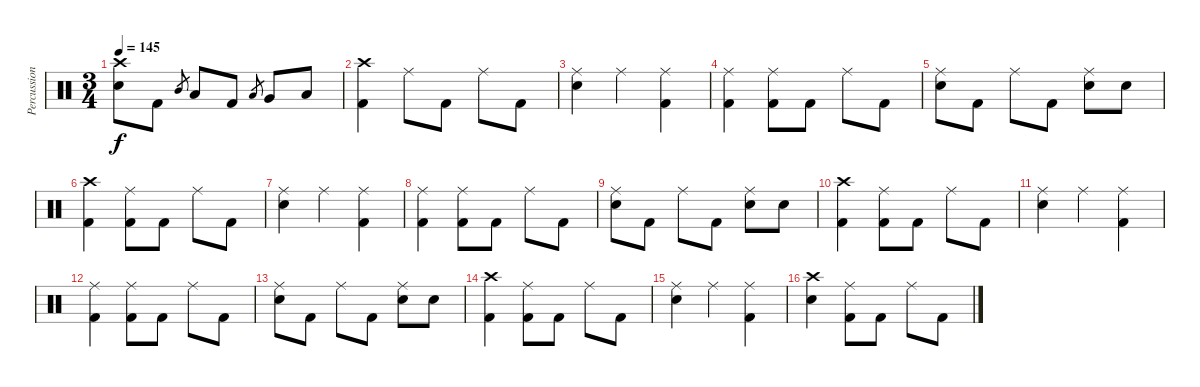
\track ("Percussion" "Percussion") {instrument percussion}
\staff {score}
\articulation defaults
\ts (3 4)
\tempo 145
\clef neutral
\ks c
("Crash high (hit)" "Snare (hit) 2").8{dy f} "Kick (hit) 2".8 "Mid Tom (hit)".8{gr} "Low Tom (hit)".8 "Kick (hit) 2".8 "Low Tom (hit)".8{gr} "Very Low Tom (hit)".8 "Low Floor Tom (hit)".8 |
("Crash high (hit)" "Kick (hit) 2").4{volume 15} "Ride (middle)".8 "Kick (hit) 2".8 "Ride (middle)".8 "Kick (hit) 2".8 |
("Ride (middle)" "Snare (hit) 2").4 "Ride (middle)".4 ("Ride (middle)" "Kick (hit) 2").4 |
("Ride (middle)" "Kick (hit) 2").4 ("Ride (middle)" "Kick (hit) 2").8 "Kick (hit) 2".8 "Ride (middle)".8 "Kick (hit) 2".8 |
("Ride (middle)" "Snare (hit) 2").8 "Kick (hit) 2".8 "Ride (middle)".8 "Kick (hit) 2".8 ("Ride (middle)" "Snare (hit) 2").8 "Snare (hit) 2".8 |
("Crash high (hit)" "Kick (hit) 2").4 ("Ride (middle)" "Kick (hit) 2").8 "Kick (hit) 2".8 "Ride (middle)".8 "Kick (hit) 2".8 |
("Ride (middle)" "Snare (hit) 2").4 "Ride (middle)".4 ("Ride (middle)" "Kick (hit) 2").4 |
("Ride (middle)" "Kick (hit) 2").4 ("Ride (middle)" "Kick (hit) 2").8 "Kick (hit) 2".8 "Ride (middle)".8 "Kick (hit) 2".8 |
("Ride (middle)" "Snare (hit) 2").8 "Kick (hit) 2".8 "Ride (middle)".8 "Kick (hit) 2".8 ("Ride (middle)" "Snare (hit) 2").8 "Snare (hit) 2".8 |
("Crash high (hit)" "Kick (hit) 2").4 ("Ride (middle)" "Kick (hit) 2").8 "Kick (hit) 2".8 "Ride (middle)".8 "Kick (hit) 2".8 |
("Ride (middle)" "Snare (hit) 2").4 "Ride (middle)".4 ("Ride (middle)" "Kick (hit) 2").4 |
("Ride (middle)" "Kick (hit) 2").4 ("Ride (middle)" "Kick (hit) 2").8 "Kick (hit) 2".8 "Ride (middle)".8 "Kick (hit) 2".8 |
("Ride (middle)" "Snare (hit) 2").8 "Kick (hit) 2".8 "Ride (middle)".8 "Kick (hit) 2".8 ("Ride (middle)" "Snare (hit) 2").8 "Snare (hit) 2".8 |
("Crash high (hit)" "Kick (hit) 2").4 ("Ride (middle)" "Kick (hit) 2").8 "Kick (hit) 2".8 "Ride (middle)".8 "Kick (hit) 2".8 |
("Ride (middle)" "Snare (hit) 2").4 "Ride (middle)".4 ("Ride (middle)" "Kick (hit) 2").4 |
("Crash high (hit)" "Snare (hit) 2").4 ("Ride (middle)" "Kick (hit) 2").8 "Kick (hit) 2".8 "Ride (middle)".8 "Kick (hit) 2".8
